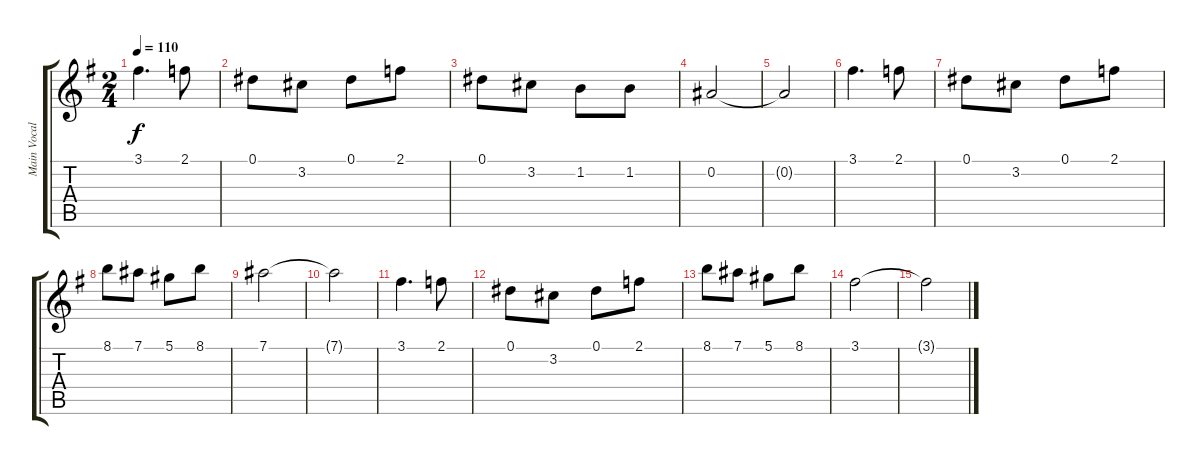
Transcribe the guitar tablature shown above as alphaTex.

\track ("Main Vocals" "Main Vocal") {instrument overdrivenguitar}
\staff {score tabs}
\tuning (Eb4 Bb3 Gb3 Db3 Ab2 Eb2) {hide}
\ts (2 4)
\tempo 110
\clef g2
\ks g
3.1.4{d dy f} 2.1.8 |
0.1.8 3.2.8 0.1.8 2.1.8 |
0.1.8 3.2.8 1.2.8 1.2.8 |
0.2.2 |
0.2{t}.2 |
3.1.4{d} 2.1.8 |
0.1.8 3.2.8 0.1.8 2.1.8 |
8.1.8 7.1.8 5.1.8 8.1.8 |
7.1.2 |
7.1{t}.2 |
3.1.4{d} 2.1.8 |
0.1.8 3.2.8 0.1.8 2.1.8 |
8.1.8 7.1.8 5.1.8 8.1.8 |
3.1.2 |
3.1{t}.2
